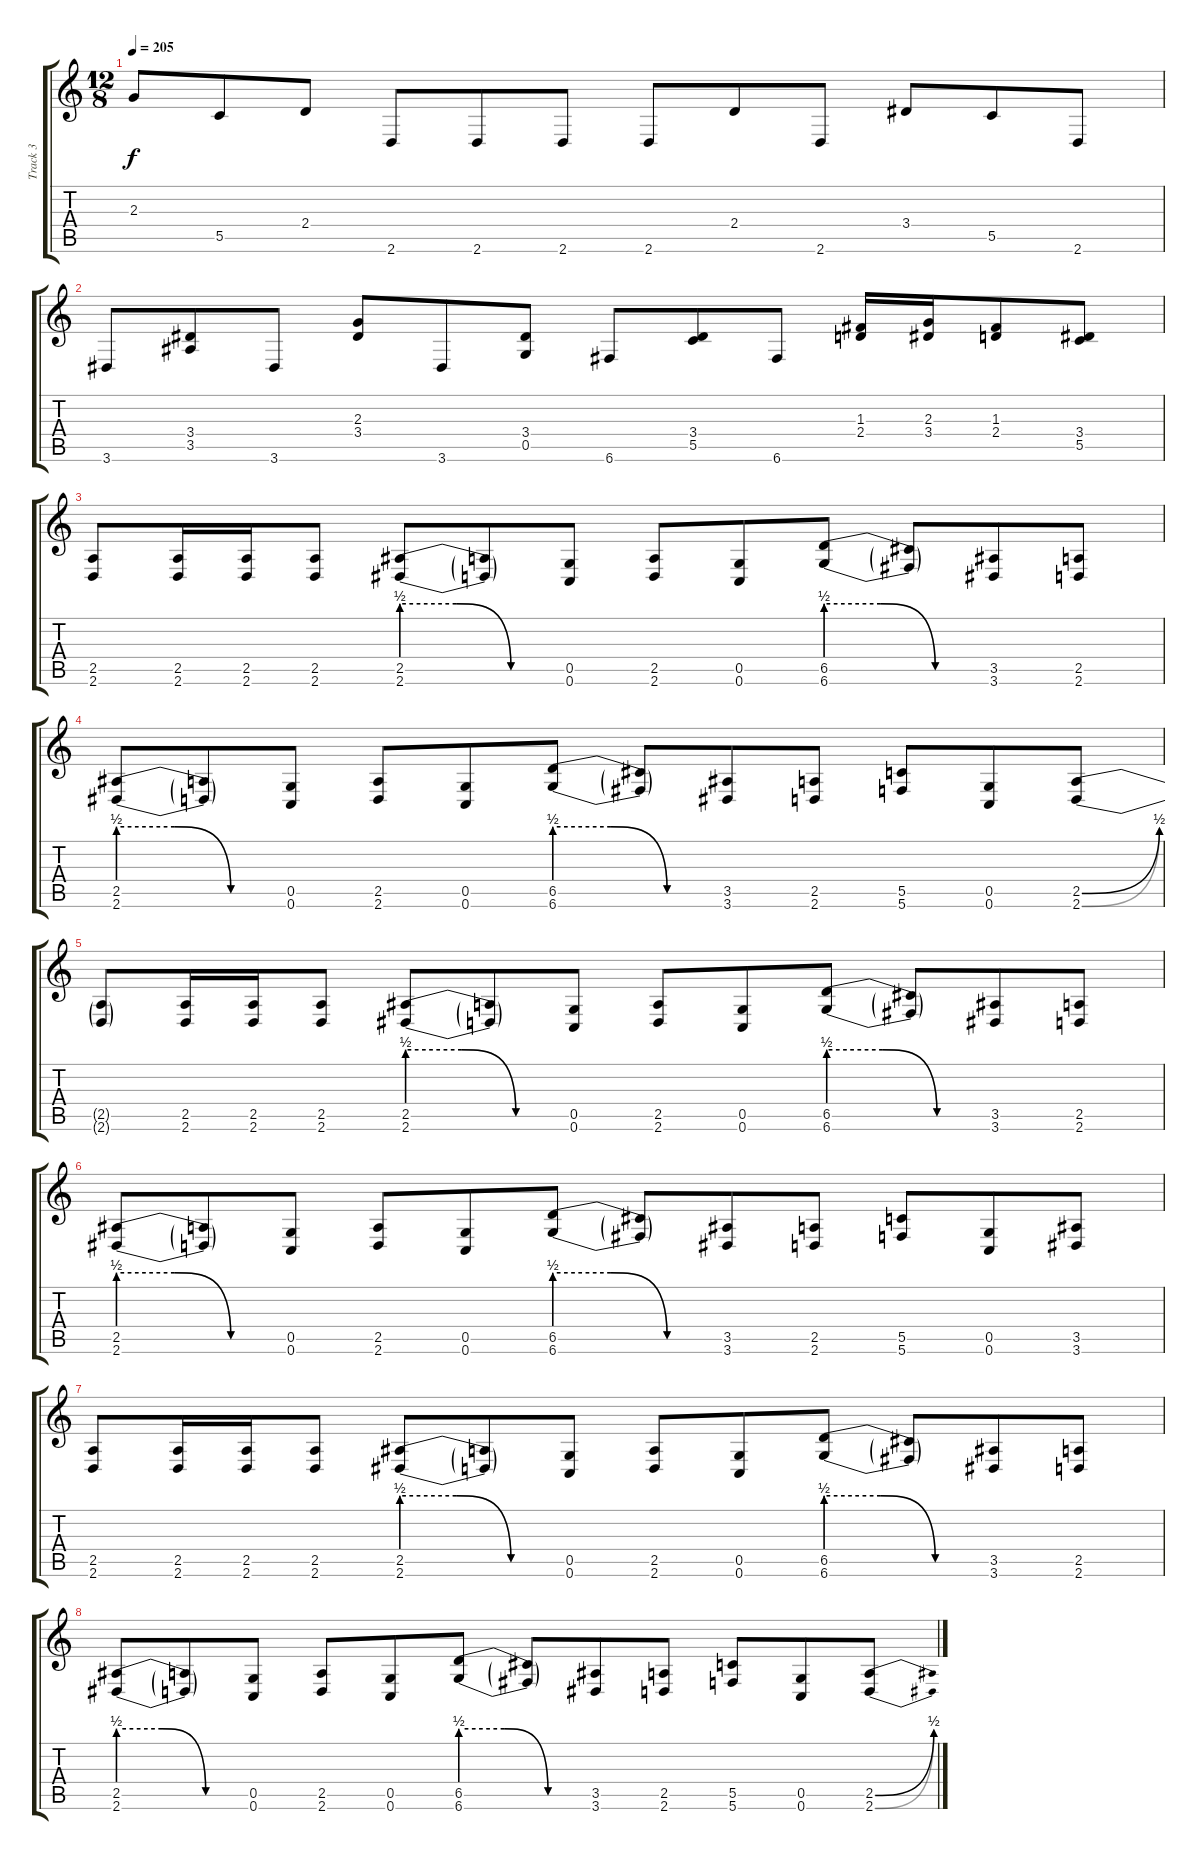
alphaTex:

\track ("Track 3" "Track 3") {instrument distortionguitar}
\staff {score tabs}
\tuning (D4 A3 F3 C3 G2 C2) {hide}
\ts (12 8)
\tempo 205
\clef g2
\ks c
2.3.8{dy f} 5.5.8 2.4.8 2.6.8 2.6.8 2.6.8 2.6.8 2.4.8 2.6.8 3.4.8 5.5.8 2.6.8 |
3.6.8 (3.4 3.5).8 3.6.8 (2.3 3.4).8 3.6.8 (3.4 0.5).8 6.6.8 (3.4 5.5).8 6.6.8 (1.3 2.4).16 (2.3 3.4).16 (1.3 2.4).8 (3.4 5.5).8 |
(2.5 2.6).8 (2.5 2.6).16 (2.5 2.6).16 (2.5 2.6).8 (2.5{be (custom 0 2 20 2 40 0 60 0)} 2.6{be (custom 0 2 20 2 40 0 60 0)}).8 (2.5{t} 2.6{t}).8 (0.5 0.6).8 (2.5 2.6).8 (0.5 0.6).8 (6.5{be (custom 0 2 20 2 40 0 60 0)} 6.6{be (custom 0 2 20 2 40 0 60 0)}).8 (6.5{t} 6.6{t}).8 (3.5 3.6).8 (2.5 2.6).8 |
(2.5{be (custom 0 2 20 2 40 0 60 0)} 2.6{be (custom 0 2 20 2 40 0 60 0)}).8 (2.5{t} 2.6{t}).8 (0.5 0.6).8 (2.5 2.6).8 (0.5 0.6).8 (6.5{be (custom 0 2 20 2 40 0 60 0)} 6.6{be (custom 0 2 20 2 40 0 60 0)}).8 (6.5{t} 6.6{t}).8 (3.5 3.6).8 (2.5 2.6).8 (5.5 5.6).8 (0.5 0.6).8 (2.5{be (bend 0 0 60 2)} 2.6{be (bend 0 0 60 2)}).8 |
(2.5{t} 2.6{t}).8 (2.5 2.6).16 (2.5 2.6).16 (2.5 2.6).8 (2.5{be (custom 0 2 20 2 40 0 60 0)} 2.6{be (custom 0 2 20 2 40 0 60 0)}).8 (2.5{t} 2.6{t}).8 (0.5 0.6).8 (2.5 2.6).8 (0.5 0.6).8 (6.5{be (custom 0 2 20 2 40 0 60 0)} 6.6{be (custom 0 2 20 2 40 0 60 0)}).8 (6.5{t} 6.6{t}).8 (3.5 3.6).8 (2.5 2.6).8 |
(2.5{be (custom 0 2 20 2 40 0 60 0)} 2.6{be (custom 0 2 20 2 40 0 60 0)}).8 (2.5{t} 2.6{t}).8 (0.5 0.6).8 (2.5 2.6).8 (0.5 0.6).8 (6.5{be (custom 0 2 20 2 40 0 60 0)} 6.6{be (custom 0 2 20 2 40 0 60 0)}).8 (6.5{t} 6.6{t}).8 (3.5 3.6).8 (2.5 2.6).8 (5.5 5.6).8 (0.5 0.6).8 (3.5 3.6).8 |
(2.5 2.6).8 (2.5 2.6).16 (2.5 2.6).16 (2.5 2.6).8 (2.5{be (custom 0 2 20 2 40 0 60 0)} 2.6{be (custom 0 2 20 2 40 0 60 0)}).8 (2.5{t} 2.6{t}).8 (0.5 0.6).8 (2.5 2.6).8 (0.5 0.6).8 (6.5{be (custom 0 2 20 2 40 0 60 0)} 6.6{be (custom 0 2 20 2 40 0 60 0)}).8 (6.5{t} 6.6{t}).8 (3.5 3.6).8 (2.5 2.6).8 |
(2.5{be (custom 0 2 20 2 40 0 60 0)} 2.6{be (custom 0 2 20 2 40 0 60 0)}).8 (2.5{t} 2.6{t}).8 (0.5 0.6).8 (2.5 2.6).8 (0.5 0.6).8 (6.5{be (custom 0 2 20 2 40 0 60 0)} 6.6{be (custom 0 2 20 2 40 0 60 0)}).8 (6.5{t} 6.6{t}).8 (3.5 3.6).8 (2.5 2.6).8 (5.5 5.6).8 (0.5 0.6).8 (2.5{be (bend 0 0 60 2)} 2.6{be (bend 0 0 60 2)}).8
